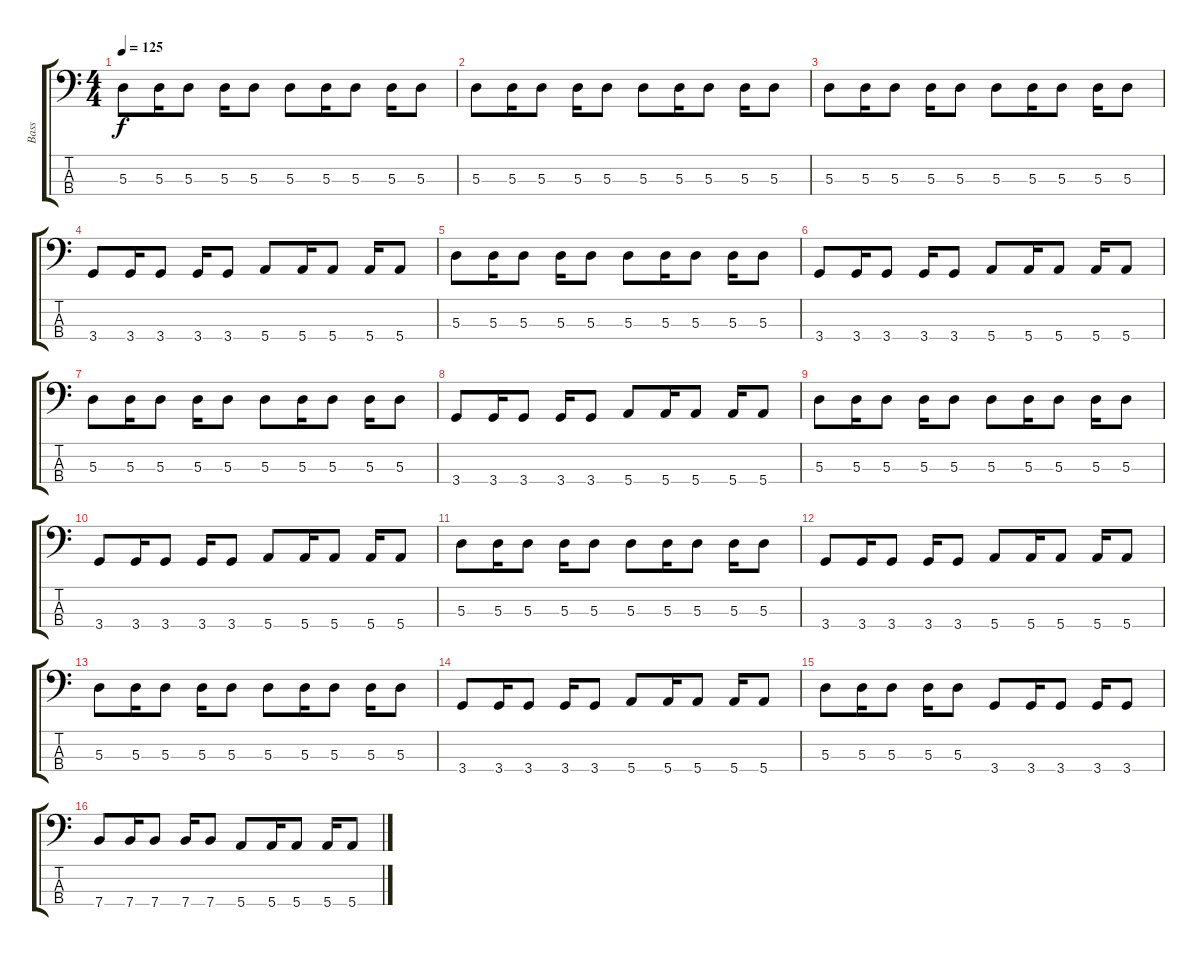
\track ("Bass" "Bass") {instrument electricbassfinger}
\staff {score tabs}
\tuning (G2 D2 A1 E1) {hide}
\ts (4 4)
\tempo 125
\clef f4
\ks c
5.3.8{dy f} 5.3.16 5.3.8 5.3.16 5.3.8 5.3.8 5.3.16 5.3.8 5.3.16 5.3.8 |
5.3.8 5.3.16 5.3.8 5.3.16 5.3.8 5.3.8 5.3.16 5.3.8 5.3.16 5.3.8 |
5.3.8 5.3.16 5.3.8 5.3.16 5.3.8 5.3.8 5.3.16 5.3.8 5.3.16 5.3.8 |
3.4.8 3.4.16 3.4.8 3.4.16 3.4.8 5.4.8 5.4.16 5.4.8 5.4.16 5.4.8 |
5.3.8 5.3.16 5.3.8 5.3.16 5.3.8 5.3.8 5.3.16 5.3.8 5.3.16 5.3.8 |
3.4.8 3.4.16 3.4.8 3.4.16 3.4.8 5.4.8 5.4.16 5.4.8 5.4.16 5.4.8 |
5.3.8 5.3.16 5.3.8 5.3.16 5.3.8 5.3.8 5.3.16 5.3.8 5.3.16 5.3.8 |
3.4.8 3.4.16 3.4.8 3.4.16 3.4.8 5.4.8 5.4.16 5.4.8 5.4.16 5.4.8 |
5.3.8 5.3.16 5.3.8 5.3.16 5.3.8 5.3.8 5.3.16 5.3.8 5.3.16 5.3.8 |
3.4.8 3.4.16 3.4.8 3.4.16 3.4.8 5.4.8 5.4.16 5.4.8 5.4.16 5.4.8 |
5.3.8 5.3.16 5.3.8 5.3.16 5.3.8 5.3.8 5.3.16 5.3.8 5.3.16 5.3.8 |
3.4.8 3.4.16 3.4.8 3.4.16 3.4.8 5.4.8 5.4.16 5.4.8 5.4.16 5.4.8 |
5.3.8 5.3.16 5.3.8 5.3.16 5.3.8 5.3.8 5.3.16 5.3.8 5.3.16 5.3.8 |
3.4.8 3.4.16 3.4.8 3.4.16 3.4.8 5.4.8 5.4.16 5.4.8 5.4.16 5.4.8 |
5.3.8 5.3.16 5.3.8 5.3.16 5.3.8 3.4.8 3.4.16 3.4.8 3.4.16 3.4.8 |
7.4.8 7.4.16 7.4.8 7.4.16 7.4.8 5.4.8 5.4.16 5.4.8 5.4.16 5.4.8
